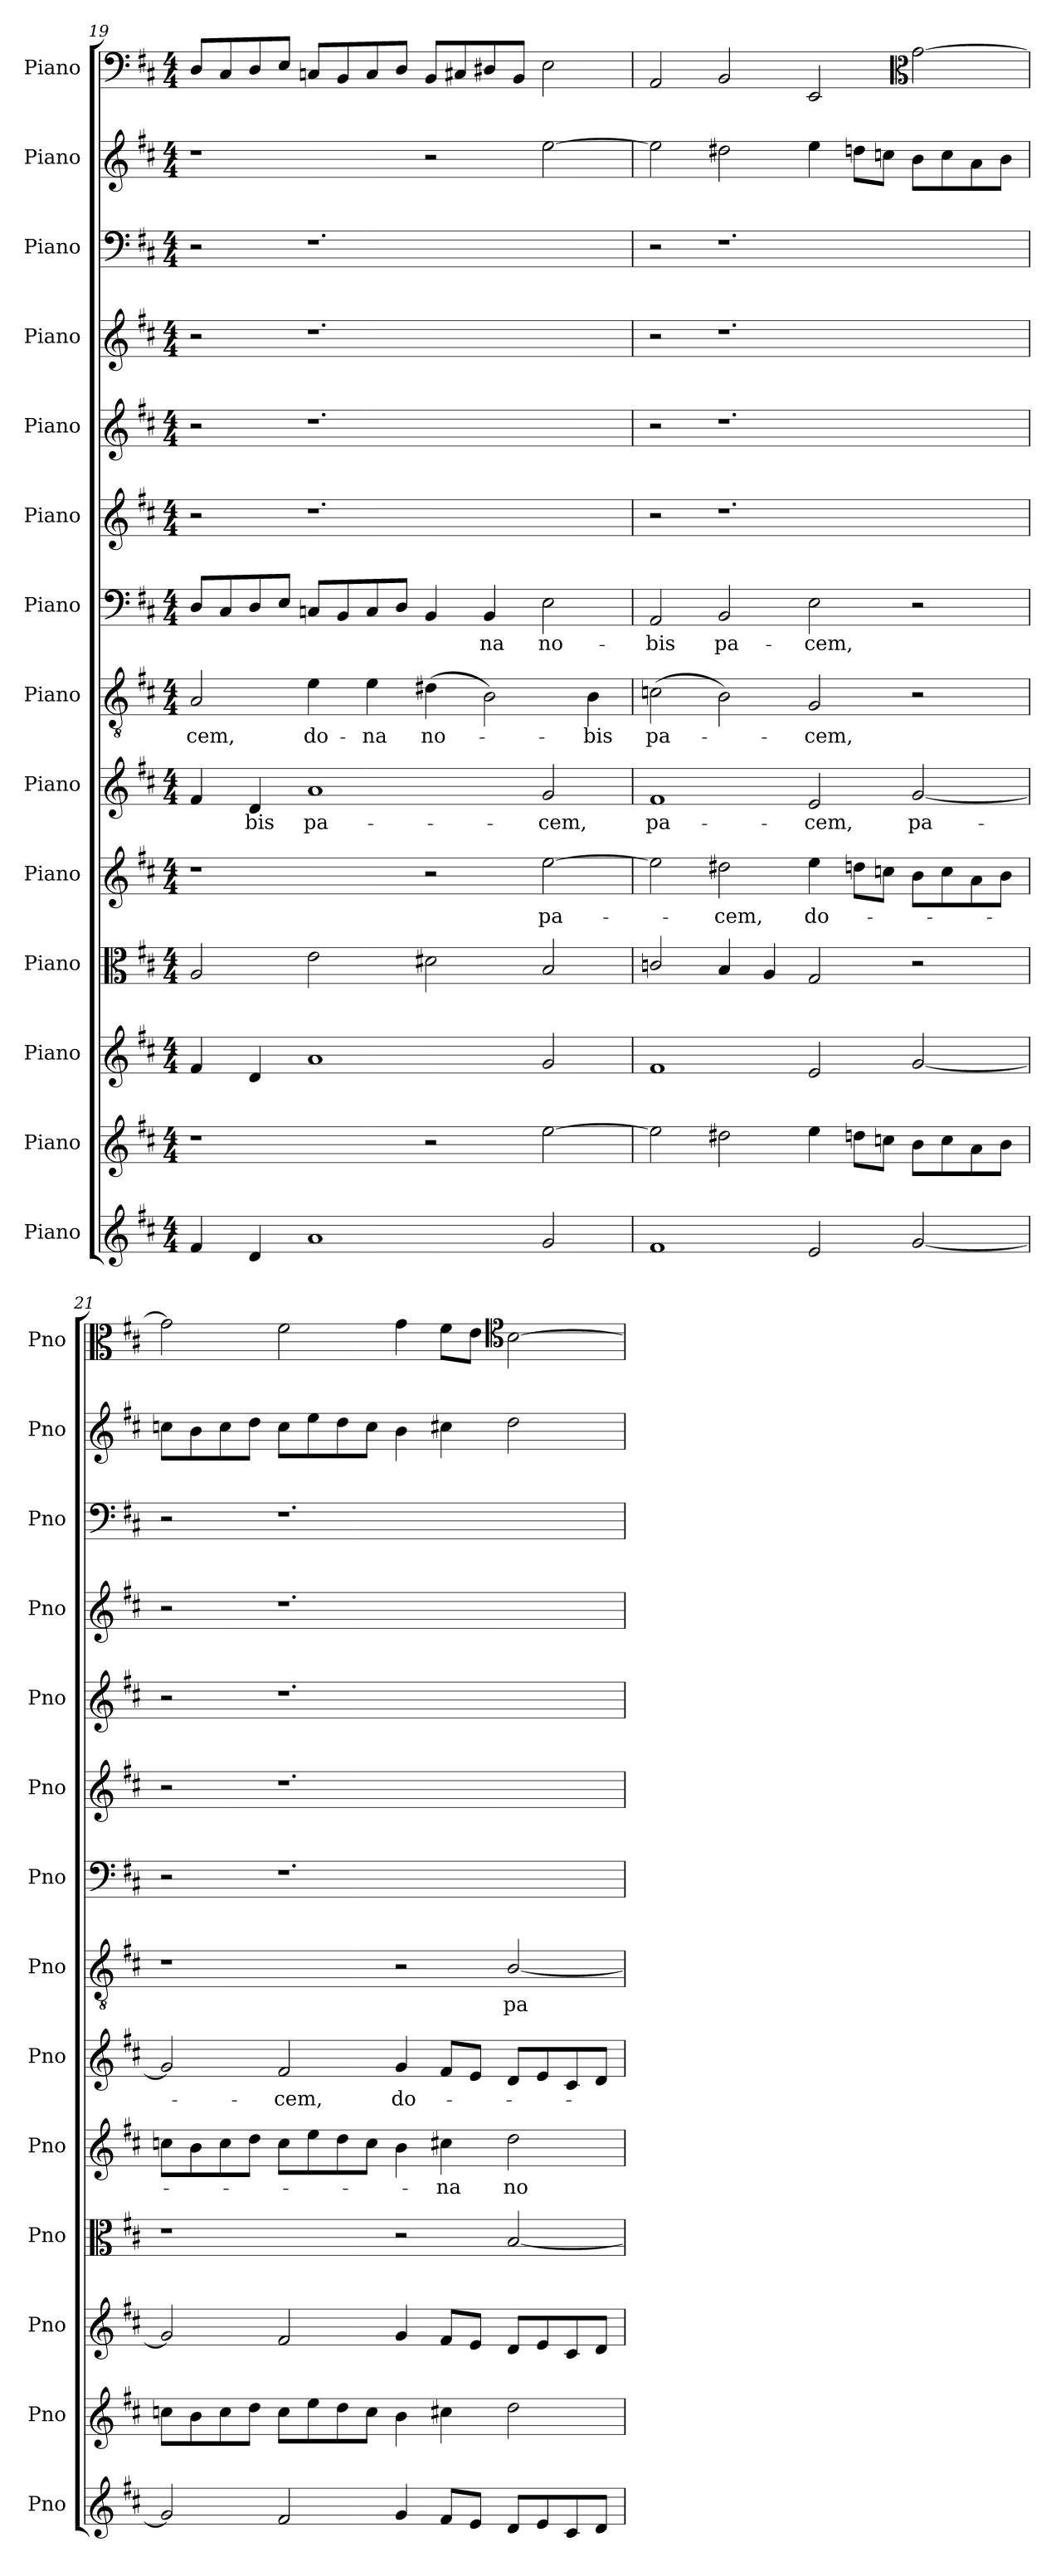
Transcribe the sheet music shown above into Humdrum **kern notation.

**kern	**kern	**kern	**kern	**kern	**text	**kern	**text	**kern	**text	**kern	**text	**kern	**kern	**kern	**kern	**kern	**kern
*part14	*part13	*part12	*part11	*part10	*part10	*part9	*part9	*part8	*part8	*part7	*part7	*part6	*part5	*part4	*part3	*part2	*part1
*staff14	*staff13	*staff12	*staff11	*staff10	*staff10	*staff9	*staff9	*staff8	*staff8	*staff7	*staff7	*staff6	*staff5	*staff4	*staff3	*staff2	*staff1
*I"Piano	*I"Piano	*I"Piano	*I"Piano	*I"Piano	*	*I"Piano	*	*I"Piano	*	*I"Piano	*	*I"Piano	*I"Piano	*I"Piano	*I"Piano	*I"Piano	*I"Piano
*I'Pno	*I'Pno	*I'Pno	*I'Pno	*I'Pno	*	*I'Pno	*	*I'Pno	*	*I'Pno	*	*I'Pno	*I'Pno	*I'Pno	*I'Pno	*I'Pno	*I'Pno
*clefG2	*clefG2	*clefG2	*clefC3	*clefG2	*	*clefG2	*	*clefGv2	*	*clefF4	*	*clefG2	*clefG2	*clefG2	*clefF4	*clefG2	*clefF4
*k[f#c#]	*k[f#c#]	*k[f#c#]	*k[f#c#]	*k[f#c#]	*	*k[f#c#]	*	*k[f#c#]	*	*k[f#c#]	*	*k[f#c#]	*k[f#c#]	*k[f#c#]	*k[f#c#]	*k[f#c#]	*k[f#c#]
*D:	*D:	*D:	*D:	*D:	*	*D:	*	*D:	*	*D:	*	*D:	*D:	*D:	*D:	*D:	*D:
*M4/4	*M4/4	*M4/4	*M4/4	*M4/4	*	*M4/4	*	*M4/4	*	*M4/4	*	*M4/4	*M4/4	*M4/4	*M4/4	*M4/4	*M4/4
=19	=19	=19	=19	=19	=19	=19	=19	=19	=19	=19	=19	=19	=19	=19	=19	=19	=19
!	!	!	!	!	!	!	!	!	!LO:LY:b	!	!	!	!	!	!	!	!
4f#/	1r	4f#/	2A/	1r	.	4f#/	.	2A/	-cem,	8D/L	.	2r	2r	2r	2r	1r	8D/L
.	.	.	.	.	.	.	.	.	.	8C#/	.	.	.	.	.	.	8C#/
!	!	!	!	!	!	!	!LO:LY:b	!	!	!	!	!	!	!	!	!	!
4d/	.	4d/	.	.	.	4d/	-bis	.	.	8D/	.	.	.	.	.	.	8D/
.	.	.	.	.	.	.	.	.	.	8E/J	.	.	.	.	.	.	8E/J
!	!	!	!	!	!	!	!LO:LY:b	!	!LO:LY:b	!	!	!	!	!	!	!	!
1a	.	1a	2e\	.	.	1a	pa-	4e\	do-	8Cn/L	.	1.r	1.r	1.r	1.r	.	8Cn/L
.	.	.	.	.	.	.	.	.	.	8BB/	.	.	.	.	.	.	8BB/
!	!	!	!	!	!	!	!	!	!LO:LY:b	!	!	!	!	!	!	!	!
.	.	.	.	.	.	.	.	4e\	-na	8C/	.	.	.	.	.	.	8C/
.	.	.	.	.	.	.	.	.	.	8D/J	.	.	.	.	.	.	8D/J
!	!	!	!	!	!	!	!	!	!LO:LY:b	!	!	!	!	!	!	!	!
.	2r	.	2d#X\	2r	.	.	.	(>4d#X\	no-	4BB/	.	.	.	.	.	2r	8BB/L
.	.	.	.	.	.	.	.	.	.	.	.	.	.	.	.	.	8C#X/
!	!	!	!	!	!	!	!	!	!	!	!LO:LY:b	!	!	!	!	!	!
.	.	.	.	.	.	.	.	2B\)	.	4BB/	-na	.	.	.	.	.	8D#X/
.	.	.	.	.	.	.	.	.	.	.	.	.	.	.	.	.	8BB/J
!	!	!	!	!	!LO:LY:b	!	!LO:LY:b	!	!	!	!LO:LY:b	!	!	!	!	!	!
2g/	[2ee\	2g/	2B/	[2ee\	pa-	2g/	-cem,	.	.	2E\	no-	.	.	.	.	[2ee\	2E\
!	!	!	!	!	!	!	!	!	!LO:LY:b	!	!	!	!	!	!	!	!
.	.	.	.	.	.	.	.	4B\	-bis	.	.	.	.	.	.	.	.
=20	=20	=20	=20	=20	=20	=20	=20	=20	=20	=20	=20	=20	=20	=20	=20	=20	=20
!	!	!	!	!	!	!	!LO:LY:b	!	!LO:LY:b	!	!LO:LY:b	!	!	!	!	!	!
1f#	2ee\]	1f#	2cn/	2ee\]	.	1f#	pa-	(>2cn\	pa-	2AA/	-bis	2r	2r	2r	2r	2ee\]	2AA/
!	!	!	!	!	!LO:LY:b	!	!	!	!	!	!LO:LY:b	!	!	!	!	!	!
.	2dd#X\	.	4B/	2dd#X\	-cem,	.	.	2B\)	.	2BB/	pa-	1.r	1.r	1.r	1.r	2dd#X\	2BB/
.	.	.	4A/	.	.	.	.	.	.	.	.	.	.	.	.	.	.
!	!	!	!	!	!LO:LY:b	!	!LO:LY:b	!	!LO:LY:b	!	!LO:LY:b	!	!	!	!	!	!
2e/	4ee\	2e/	2G/	4ee\	do-	2e/	-cem,	2G/	-cem,	2E\	-cem,	.	.	.	.	4ee\	2EE/
.	8ddn\L	.	.	8ddn\L	.	.	.	.	.	.	.	.	.	.	.	8ddn\L	.
.	8ccn\J	.	.	8ccn\J	.	.	.	.	.	.	.	.	.	.	.	8ccn\J	.
*	*	*	*	*	*	*	*	*	*	*	*	*	*	*	*	*	*clefC3
!	!	!	!	!	!	!	!LO:LY:b	!	!	!	!	!	!	!	!	!	!
[2g/	8b\L	[2g/	2r	8b\L	.	[2g/	pa-	2r	.	2r	.	.	.	.	.	8b\L	[2g\
.	8cc\	.	.	8cc\	.	.	.	.	.	.	.	.	.	.	.	8cc\	.
.	8a\	.	.	8a\	.	.	.	.	.	.	.	.	.	.	.	8a\	.
.	8b\J	.	.	8b\J	.	.	.	.	.	.	.	.	.	.	.	8b\J	.
=21	=21	=21	=21	=21	=21	=21	=21	=21	=21	=21	=21	=21	=21	=21	=21	=21	=21
2g/]	8ccn\L	2g/]	1r	8ccn\L	.	2g/]	.	1r	.	2r	.	2r	2r	2r	2r	8ccn\L	2g\]
.	8b\	.	.	8b\	.	.	.	.	.	.	.	.	.	.	.	8b\	.
.	8cc\	.	.	8cc\	.	.	.	.	.	.	.	.	.	.	.	8cc\	.
.	8dd\J	.	.	8dd\J	.	.	.	.	.	.	.	.	.	.	.	8dd\J	.
!	!	!	!	!	!	!	!LO:LY:b	!	!	!	!	!	!	!	!	!	!
2f#/	8cc\L	2f#/	.	8cc\L	.	2f#/	-cem,	.	.	1.r	.	1.r	1.r	1.r	1.r	8cc\L	2f#\
.	8ee\	.	.	8ee\	.	.	.	.	.	.	.	.	.	.	.	8ee\	.
.	8dd\	.	.	8dd\	.	.	.	.	.	.	.	.	.	.	.	8dd\	.
.	8cc\J	.	.	8cc\J	.	.	.	.	.	.	.	.	.	.	.	8cc\J	.
!	!	!	!	!	!	!	!LO:LY:b	!	!	!	!	!	!	!	!	!	!
4g/	4b\	4g/	2r	4b\	.	4g/	do-	2r	.	.	.	.	.	.	.	4b\	4g\
!	!	!	!	!	!LO:LY:b	!	!	!	!	!	!	!	!	!	!	!	!
8f#/L	4cc#X\	8f#/L	.	4cc#X\	-na	8f#/L	.	.	.	.	.	.	.	.	.	4cc#X\	8f#\L
8e/J	.	8e/J	.	.	.	8e/J	.	.	.	.	.	.	.	.	.	.	8e\J
*	*	*	*	*	*	*	*	*	*	*	*	*	*	*	*	*	*clefC4
!	!	!	!	!	!LO:LY:b	!	!	!	!LO:LY:b	!	!	!	!	!	!	!	!
8d/L	2dd\	8d/L	[2B/	2dd\	no-	8d/L	.	[2B/	pa-	.	.	.	.	.	.	2dd\	[2B\
8e/	.	8e/	.	.	.	8e/	.	.	.	.	.	.	.	.	.	.	.
8c#/	.	8c#/	.	.	.	8c#/	.	.	.	.	.	.	.	.	.	.	.
8d/J	.	8d/J	.	.	.	8d/J	.	.	.	.	.	.	.	.	.	.	.
=	=	=	=	=	=	=	=	=	=	=	=	=	=	=	=	=	=
*-	*-	*-	*-	*-	*-	*-	*-	*-	*-	*-	*-	*-	*-	*-	*-	*-	*-
